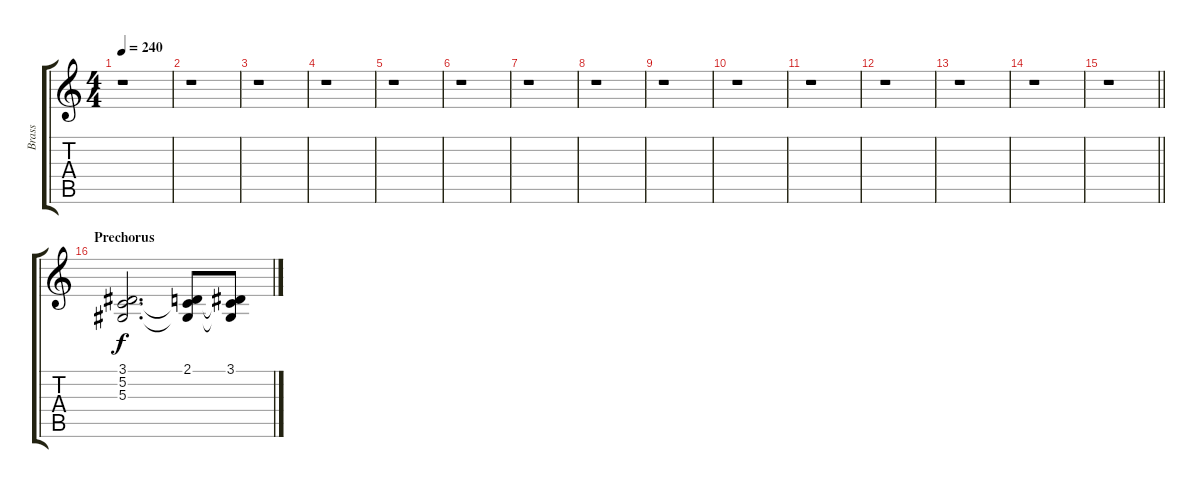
\track ("Brass" "Brass") {instrument brasssection}
\staff {score tabs}
\tuning (C4 G3 Eb3 Bb2 F2 C2) {hide}
\ts (4 4)
\tempo 240
\clef g2
\ks c
r.1{dy f} |
r.1 |
r.1 |
r.1 |
r.1 |
r.1 |
r.1 |
r.1 |
r.1 |
r.1 |
r.1 |
r.1 |
r.1 |
r.1 |
\barLineRight lightlight
r.1 |
\section ("" "Prechorus")
(3.1 5.2 5.3).2{d} (2.1 5.2{t} 5.3{t}).8 (3.1 5.2{t} 5.3{t}).8
